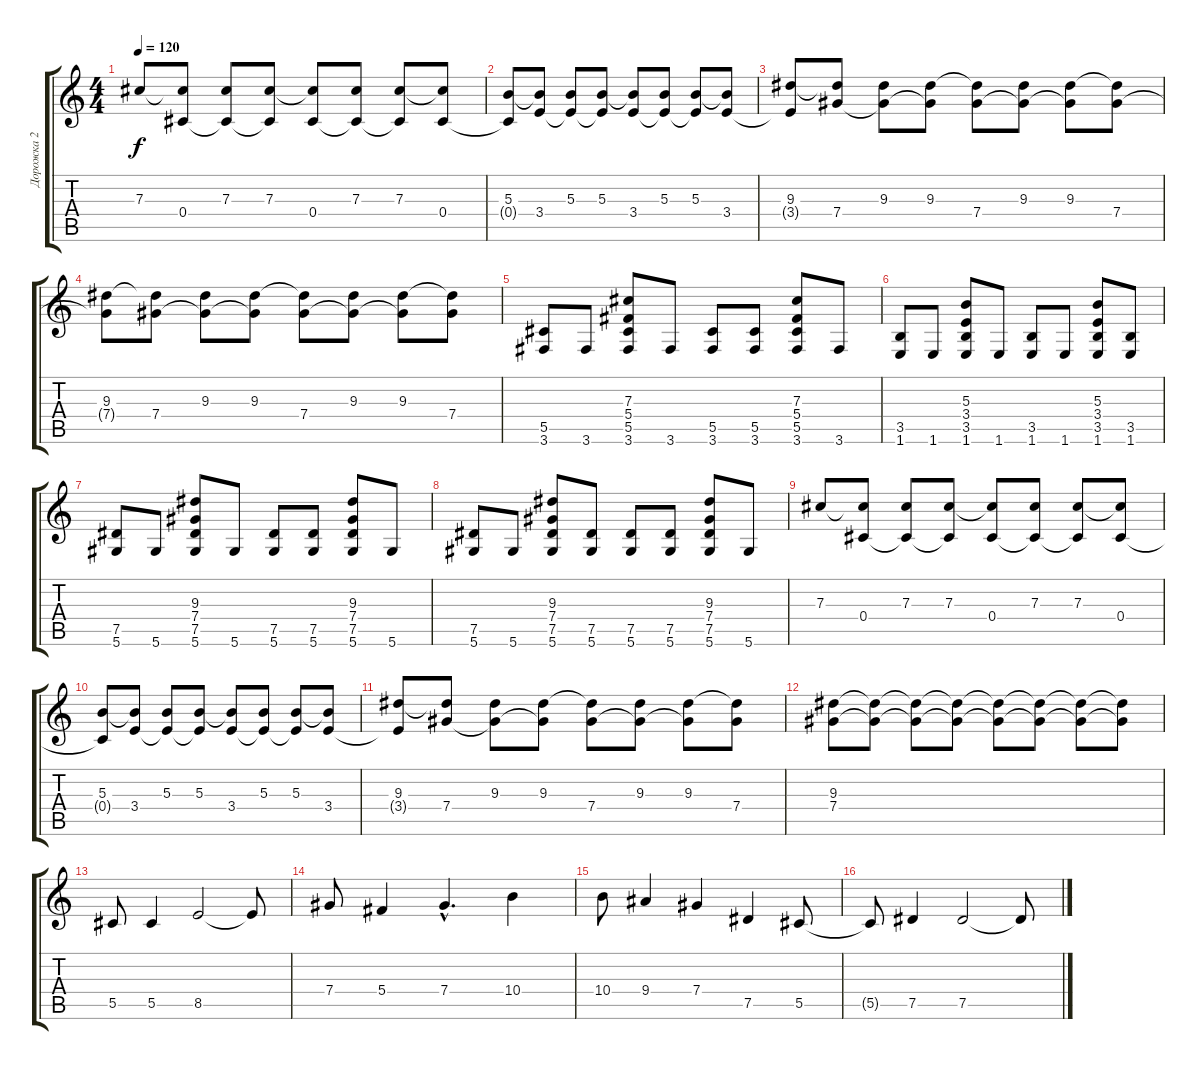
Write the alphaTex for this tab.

\track ("Дорожка 2" "Дорожка 2") {instrument acousticguitarnylon}
\staff {score tabs}
\tuning (Eb4 Bb3 Gb3 Db3 Ab2 Eb2) {hide}
\ts (4 4)
\tempo 120
\clef g2
\ks c
7.3.8{dy f} (7.3{t} 0.4).8 (7.3 0.4{t}).8 (7.3 0.4{t}).8 (7.3{t} 0.4).8 (7.3 0.4{t}).8 (7.3 0.4{t}).8 (7.3{t} 0.4).8 |
(5.3 0.4{t}).8 (5.3{t} 3.4).8 (5.3 3.4{t}).8 (5.3 3.4{t}).8 (5.3{t} 3.4).8 (5.3 3.4{t}).8 (5.3 3.4{t}).8 (5.3{t} 3.4).8 |
(9.3 3.4{t}).8 (9.3{t} 7.4).8 (9.3 7.4{t}).8 (9.3 7.4{t}).8 (9.3{t} 7.4).8 (9.3 7.4{t}).8 (9.3 7.4{t}).8 (9.3{t} 7.4).8 |
(9.3 7.4{t}).8 (9.3{t} 7.4).8 (9.3 7.4{t}).8 (9.3 7.4{t}).8 (9.3{t} 7.4).8 (9.3 7.4{t}).8 (9.3 7.4{t}).8 (9.3{t} 7.4).8 |
(5.5 3.6).8 3.6.8 (7.3 5.4 5.5 3.6).8 3.6.8 (5.5 3.6).8 (5.5 3.6).8 (7.3 5.4 5.5 3.6).8 3.6.8 |
(3.5 1.6).8 1.6.8 (5.3 3.4 3.5 1.6).8 1.6.8 (3.5 1.6).8 1.6.8 (5.3 3.4 3.5 1.6).8 (3.5 1.6).8 |
(7.5 5.6).8 5.6.8 (9.3 7.4 7.5 5.6).8 5.6.8 (7.5 5.6).8 (7.5 5.6).8 (9.3 7.4 7.5 5.6).8 5.6.8 |
(7.5 5.6).8 5.6.8 (9.3 7.4 7.5 5.6).8 (7.5 5.6).8 (7.5 5.6).8 (7.5 5.6).8 (9.3 7.4 7.5 5.6).8 5.6.8 |
7.3.8 (7.3{t} 0.4).8 (7.3 0.4{t}).8 (7.3 0.4{t}).8 (7.3{t} 0.4).8 (7.3 0.4{t}).8 (7.3 0.4{t}).8 (7.3{t} 0.4).8 |
(5.3 0.4{t}).8 (5.3{t} 3.4).8 (5.3 3.4{t}).8 (5.3 3.4{t}).8 (5.3{t} 3.4).8 (5.3 3.4{t}).8 (5.3 3.4{t}).8 (5.3{t} 3.4).8 |
(9.3 3.4{t}).8 (9.3{t} 7.4).8 (9.3 7.4{t}).8 (9.3 7.4{t}).8 (9.3{t} 7.4).8 (9.3 7.4{t}).8 (9.3 7.4{t}).8 (9.3{t} 7.4).8 |
(9.3 7.4).8 (9.3{t} 7.4{t}).8 (9.3{t} 7.4{t}).8 (9.3{t} 7.4{t}).8 (9.3{t} 7.4{t}).8 (9.3{t} 7.4{t}).8 (9.3{t} 7.4{t}).8 (9.3{t} 7.4{t}).8 |
5.5.8 5.5.4 8.5.2 8.5{t}.8 |
7.4.8 5.4.4 7.4{hac}.4{d} 10.4.4 |
10.4.8 9.4.4 7.4.4 7.5.4 5.5.8 |
5.5{t}.8 7.5.4 7.5.2 7.5{t}.8
